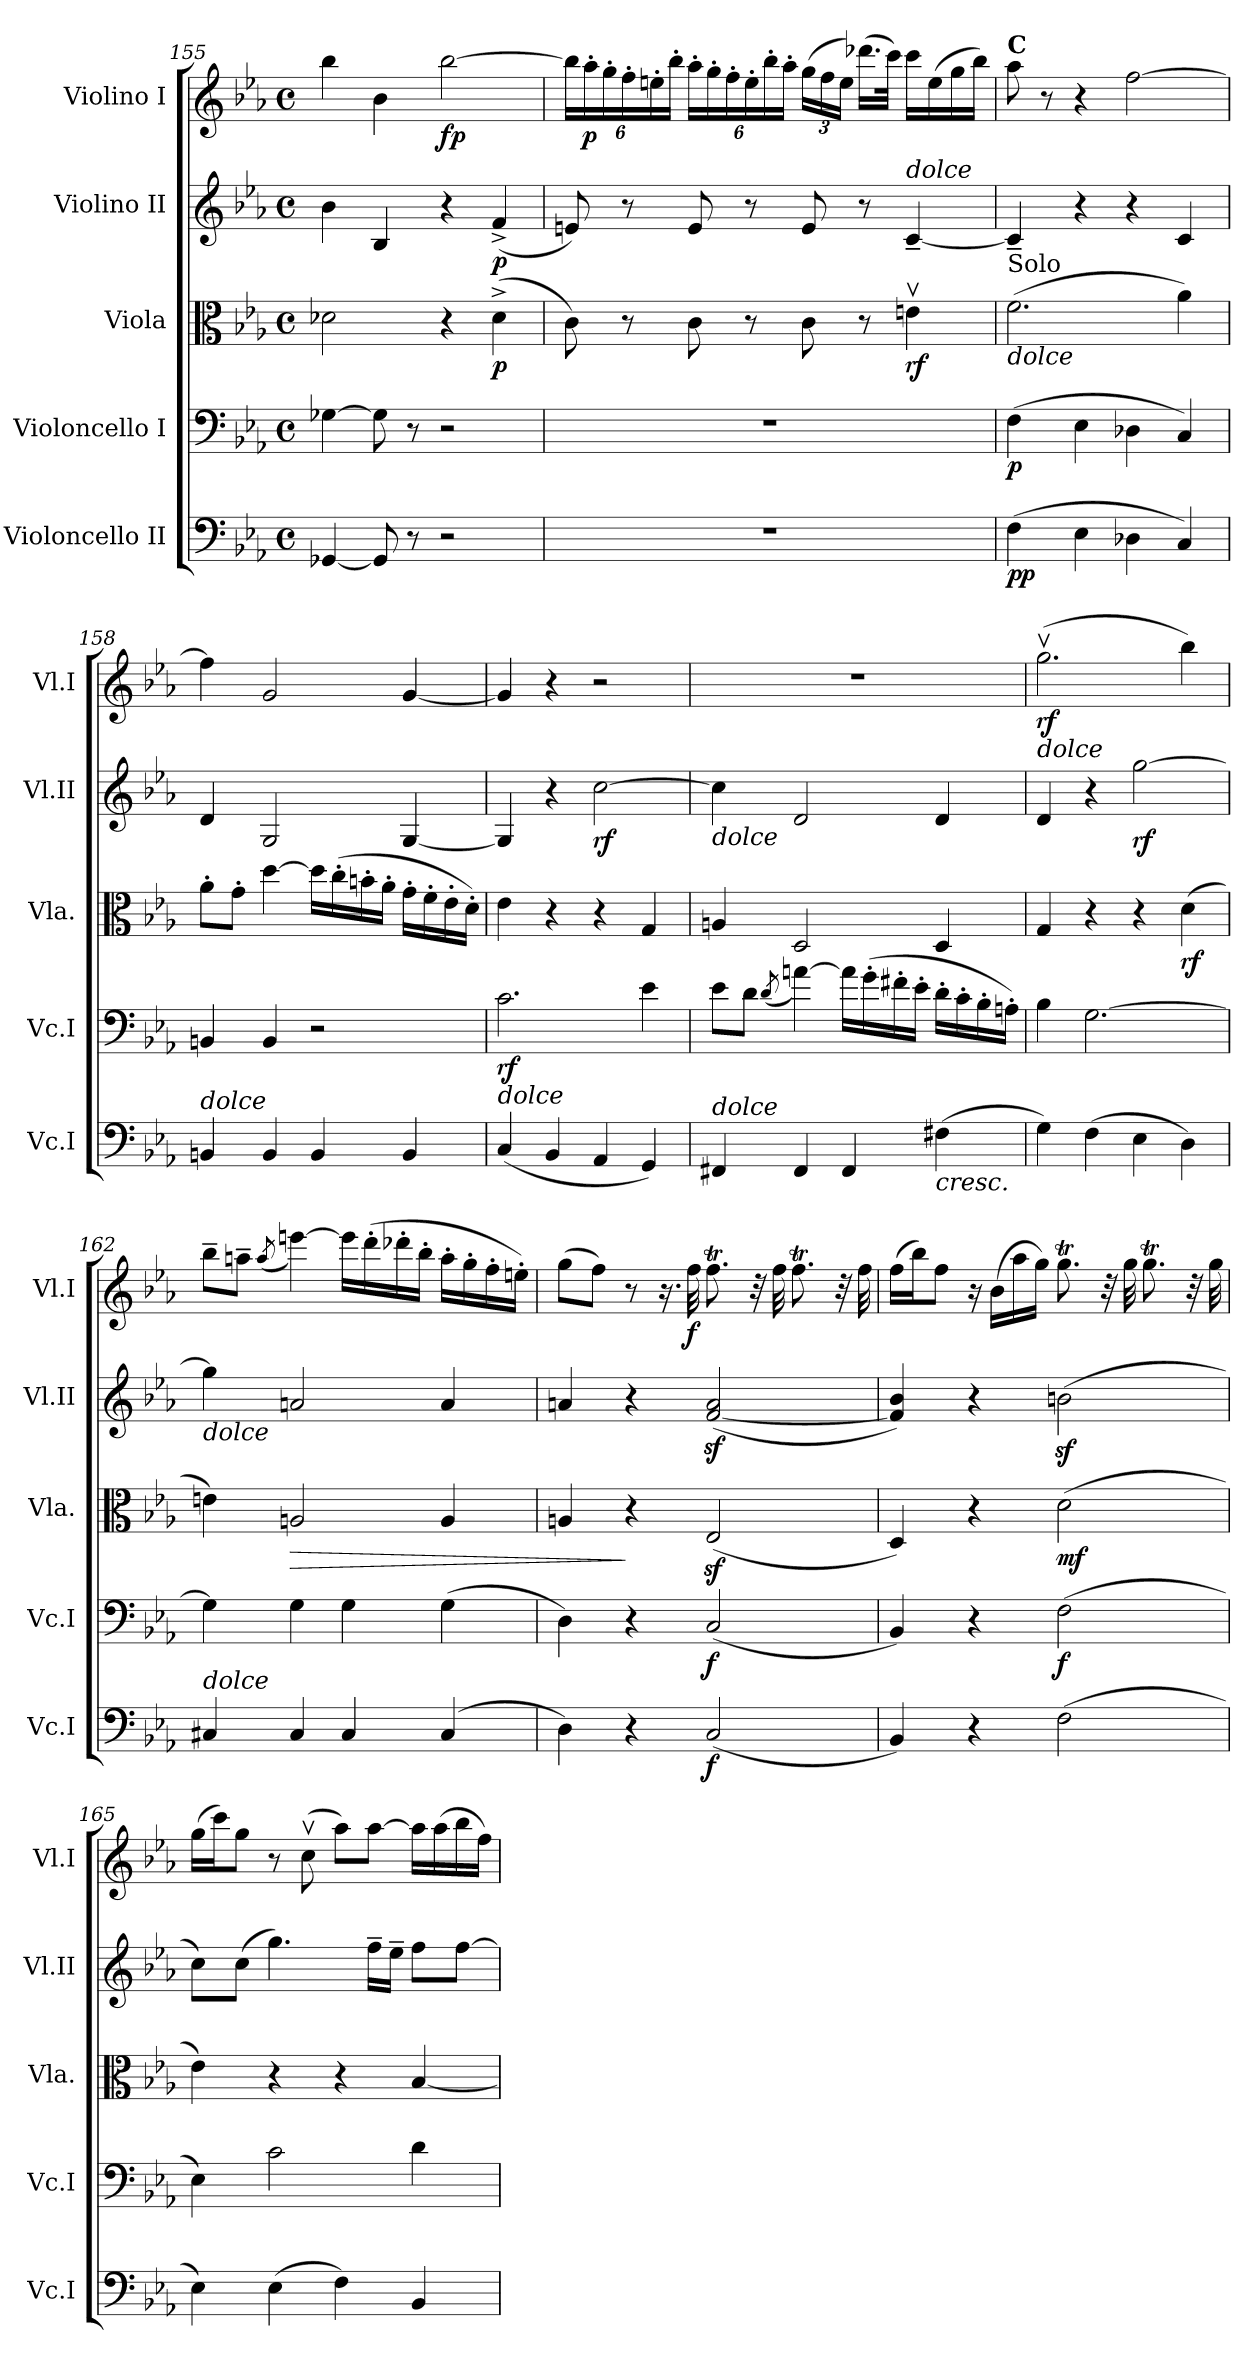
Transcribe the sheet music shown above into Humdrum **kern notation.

**kern	**dynam	**kern	**dynam	**kern	**dynam	**kern	**dynam	**kern	**dynam
*part5	*part5	*part4	*part4	*part3	*part3	*part2	*part2	*part1	*part1
*staff5	*staff5	*staff4	*staff4	*staff3	*staff3	*staff2	*staff2	*staff1	*staff1
*I"Violoncello II	*	*I"Violoncello I	*	*I"Viola	*	*I"Violino II	*	*I"Violino I	*
*I'Vc.I	*	*I'Vc.I	*	*I'Vla.	*	*I'Vl.II	*	*I'Vl.I	*
*clefF4	*	*clefF4	*	*clefC3	*	*clefG2	*	*clefG2	*
*k[b-e-a-]	*	*k[b-e-a-]	*	*k[b-e-a-]	*	*k[b-e-a-]	*	*k[b-e-a-]	*
*M4/4	*	*M4/4	*	*M4/4	*	*M4/4	*	*M4/4	*
*met(c)	*	*met(c)	*	*met(c)	*	*met(c)	*	*met(c)	*
=155	=155	=155	=155	=155	=155	=155	=155	=155	=155
[4GG-X/	.	[4G-X\	.	2d-X\	.	4b-\	.	4bb-\	.
8GG-/]	.	8G-\]	.	.	.	4B-/	.	4b-\	.
8r	.	8r	.	.	.	.	.	.	.
!	!	!	!	!	!	!	!	!	!LO:DY:b
2r	.	2r	.	4r	.	4r	.	[2bb-\	fp
!	!	!	!	!	!LO:DY:b	!	!LO:DY:b	!	!
.	.	.	.	(4d-^\	p	(4f^/	p	.	.
!!LO:LB:g=z
=156	=156	=156	=156	=156	=156	=156	=156	=156	=156
*	*	*	*	*	*	*	*	*Xbrackettup	*
1r	.	1r	.	8c\)	.	8en/)	.	24bb-\LL]	.
!	!	!	!	!	!	!	!	!	!LO:DY:b
.	.	.	.	.	.	.	.	24aa-'\	p
.	.	.	.	.	.	.	.	24gg'\	.
.	.	.	.	8r	.	8r	.	24ff'\	.
.	.	.	.	.	.	.	.	24een'\	.
.	.	.	.	.	.	.	.	24bb-'\JJ	.
.	.	.	.	8c\	.	8e/	.	24aa-'\LL	.
.	.	.	.	.	.	.	.	24gg'\	.
.	.	.	.	.	.	.	.	24ff'\	.
.	.	.	.	8r	.	8r	.	24ee'\	.
.	.	.	.	.	.	.	.	24bb-'\	.
.	.	.	.	.	.	.	.	24aa-'\JJ	.
.	.	.	.	8c\	.	8e/	.	(24gg\LL	.
.	.	.	.	.	.	.	.	24ff\	.
.	.	.	.	.	.	.	.	24ee\JJ)	.
.	.	.	.	8r	.	8r	.	(16.ddd-X\LL	.
.	.	.	.	.	.	.	.	32ccc\JJk)	.
!	!	!	!	!	!	!LO:TX:a:i:t=dolce	!	!	!
!	!	!	!	!	!LO:DY:b	!	!	!	!
.	.	.	.	4env\	rf	[4c~/	.	16ccc\LL	.
.	.	.	.	.	.	.	.	(16ee\	.
.	.	.	.	.	.	.	.	16gg\	.
.	.	.	.	.	.	.	.	16bb-\JJ)	.
=157	=157	=157	=157	=157	=157	=157	=157	=157	=157
!	!	!	!	!	!	!	!	!LO:TX:a:B:t=C	!
!	!	!	!	!LO:TX:a:t=Solo	!	!	!	!	!
!	!	!	!	!LO:TX:b:i:t=dolce	!	!	!	!	!
!	!LO:DY:b	!	!	!	!	!	!	!	!
!	!LO:DY:n=1:b	!	!LO:DY:b	!	!	!	!	!	!
(4F\	p p	(4F\	p	(2.f\	.	4c~/]	.	8aa-\	.
.	.	.	.	.	.	.	.	8r	.
4E-\	.	4E-\	.	.	.	4r	.	4r	.
4D-X\	.	4D-X\	.	.	.	4r	.	[2ff\	.
4C/)	.	4C/)	.	4a-\)	.	4c/	.	.	.
=158	=158	=158	=158	=158	=158	=158	=158	=158	=158
!LO:TX:a:i:t=dolce	!	!	!	!	!	!	!	!	!
4BBn/	.	4BBn/	.	8a-'\L	.	4d/	.	4ff\]	.
.	.	.	.	8g'\J	.	.	.	.	.
4BB/	.	4BB/	.	[4dd\	.	2G/	.	2g/	.
4BB/	.	2r	.	16dd\LL]	.	.	.	.	.
.	.	.	.	(16cc'\	.	.	.	.	.
.	.	.	.	16bn'\	.	.	.	.	.
.	.	.	.	16a-'\JJ	.	.	.	.	.
4BB/	.	.	.	16g'\LL	.	[4G/	.	[4g/	.
.	.	.	.	16f'\	.	.	.	.	.
.	.	.	.	16e-'\	.	.	.	.	.
.	.	.	.	16d'\JJ)	.	.	.	.	.
!!LO:PB:g=z
=159	=159	=159	=159	=159	=159	=159	=159	=159	=159
!	!	!LO:TX:b:i:t=dolce	!	!	!	!	!	!	!
!	!	!	!LO:DY:b	!	!	!	!	!	!
(4C/	.	2.c\	rf	4e-\	.	4G/]	.	4g/]	.
4BB-/	.	.	.	4r	.	4r	.	4r	.
!	!	!	!	!	!	!	!LO:DY:b	!	!
4AA-/	.	.	.	4r	.	[2cc\	rf	2r	.
4GG/)	.	4e-\	.	4G/	.	.	.	.	.
=160	=160	=160	=160	=160	=160	=160	=160	=160	=160
!	!	!	!	!	!	!LO:TX:b:i:t=dolce	!	!	!
!LO:TX:a:i:t=dolce	!	!	!	!	!	!	!	!	!
4FF#X/	.	8e-\L	.	4An/	.	4cc\]	.	1r	.
.	.	8d\J	.	.	.	.	.	.	.
.	.	(8qd/	.	.	.	.	.	.	.
4FF#/	.	[4an\)	.	2D/	.	2d/	.	.	.
4FF#/	.	16a\LL]	.	.	.	.	.	.	.
.	.	(16g'\	.	.	.	.	.	.	.
.	.	16f#X'\	.	.	.	.	.	.	.
.	.	16e-'\JJ	.	.	.	.	.	.	.
!LO:TX:b:i:t=cresc.	!	!	!	!	!	!	!	!	!
(4F#X\	.	16d'\LL	.	4D/	.	4d/	.	.	.
.	.	16c'\	.	.	.	.	.	.	.
.	.	16B-'\	.	.	.	.	.	.	.
.	.	16An'\JJ)	.	.	.	.	.	.	.
=161	=161	=161	=161	=161	=161	=161	=161	=161	=161
!	!	!	!	!	!	!	!	!LO:TX:b:i:t=dolce	!
!	!	!	!	!	!	!	!	!	!LO:DY:b
4G\)	.	4B-\	.	4G/	.	4d/	.	(2.ggv\	rf
(4F\	.	[2.G\	.	4r	.	4r	.	.	.
!	!	!	!	!	!	!	!LO:DY:b	!	!
4E-\	.	.	.	4r	.	[2gg\	rf	.	.
!	!	!	!	!	!LO:DY:b	!	!	!	!
4D\)	.	.	.	(4d\	rf	.	.	4bb-\)	.
=162	=162	=162	=162	=162	=162	=162	=162	=162	=162
!	!	!	!	!	!	!LO:TX:b:i:t=dolce	!	!	!
!LO:TX:a:i:t=dolce	!	!	!	!	!	!	!	!	!
4C#X/	.	4G\]	.	4en\)	.	4gg\]	.	8bb-~\L	.
.	.	.	.	.	.	.	.	8aan~\J	.
.	.	.	.	.	.	.	.	(>8qaa/	.
!	!	!	!	!	!LO:HP:b	!	!	!	!
4C#/	.	4G\	.	2An/	>	2an/	.	[4eeen\)	.
4C#/	.	4G\	.	.	.	.	.	16eee\LL]	.
.	.	.	.	.	.	.	.	(16ddd'\	.
.	.	.	.	.	.	.	.	16ddd-X'\	.
.	.	.	.	.	.	.	.	16bb-'\JJ	.
(4C#/	.	(4G\	.	4A/	.	4a/	.	16aa'\LL	.
.	.	.	.	.	.	.	.	16gg'\	.
.	.	.	.	.	.	.	.	16ff'\	.
.	.	.	.	.	.	.	.	16een'\JJ)	.
!!LO:LB:g=z
=163	=163	=163	=163	=163	=163	=163	=163	=163	=163
4D\)	.	4D\)	.	4An/	.	4an/	.	(8gg\L	.
.	.	.	.	.	.	.	.	8ff\J)	.
4r	.	4r	.	4r	]	4r	.	8r	.
.	.	.	.	.	.	.	.	16.r	.
!	!	!	!	!	!	!	!	!	!LO:DY:b
.	.	.	.	.	.	.	.	32ff\	f
!	!LO:DY:b	!	!LO:DY:b	!	!	!	!	!	!
(2C/	f	(2C/	f	(2E-z</	.	([2f/z< 2a/z<	.	8.ffT\	.
.	.	.	.	.	.	.	.	32r	.
.	.	.	.	.	.	.	.	32ff\	.
.	.	.	.	.	.	.	.	8.ffT\	.
.	.	.	.	.	.	.	.	32r	.
.	.	.	.	.	.	.	.	32ff\	.
=164	=164	=164	=164	=164	=164	=164	=164	=164	=164
4BB-/)	.	4BB-/)	.	4D/)	.	4f/] 4b-/)	.	(16ff\LL	.
.	.	.	.	.	.	.	.	16bb-\J)	.
.	.	.	.	.	.	.	.	8ff\J	.
4r	.	4r	.	4r	.	4r	.	16r	.
.	.	.	.	.	.	.	.	(16b-\LL	.
.	.	.	.	.	.	.	.	16aa-\	.
.	.	.	.	.	.	.	.	16gg\JJ)	.
!	!	!	!LO:DY:b	!	!LO:DY:b	!	!	!	!
(2F\	.	(2F\	f	(2d\	mf	(2bnz<\	.	8.ggt\	.
.	.	.	.	.	.	.	.	32r	.
.	.	.	.	.	.	.	.	32gg\	.
.	.	.	.	.	.	.	.	8.ggt\	.
.	.	.	.	.	.	.	.	32r	.
.	.	.	.	.	.	.	.	32gg\	.
=165	=165	=165	=165	=165	=165	=165	=165	=165	=165
4E-\)	.	4E-\)	.	4e-\)	.	8cc\L)	.	(16gg\LL	.
.	.	.	.	.	.	.	.	16ccc\J)	.
.	.	.	.	.	.	(8cc\J	.	8gg\J	.
(4E-\	.	2c\	.	4r	.	4.gg\)	.	8r	.
.	.	.	.	.	.	.	.	(8ccv\	.
4F\)	.	.	.	4r	.	.	.	8aa-\L)	.
.	.	.	.	.	.	16ff~\LL	.	[8aa-\J	.
.	.	.	.	.	.	16ee-~\JJ	.	.	.
4BB-/	.	4d\	.	[4B-/	.	8ff\L	.	16aa-\LL]	.
.	.	.	.	.	.	.	.	(16aa-\	.
.	.	.	.	.	.	[8ff\J	.	16bb-\	.
.	.	.	.	.	.	.	.	16ff\JJ)	.
=	=	=	=	=	=	=	=	=	=
*-	*-	*-	*-	*-	*-	*-	*-	*-	*-
